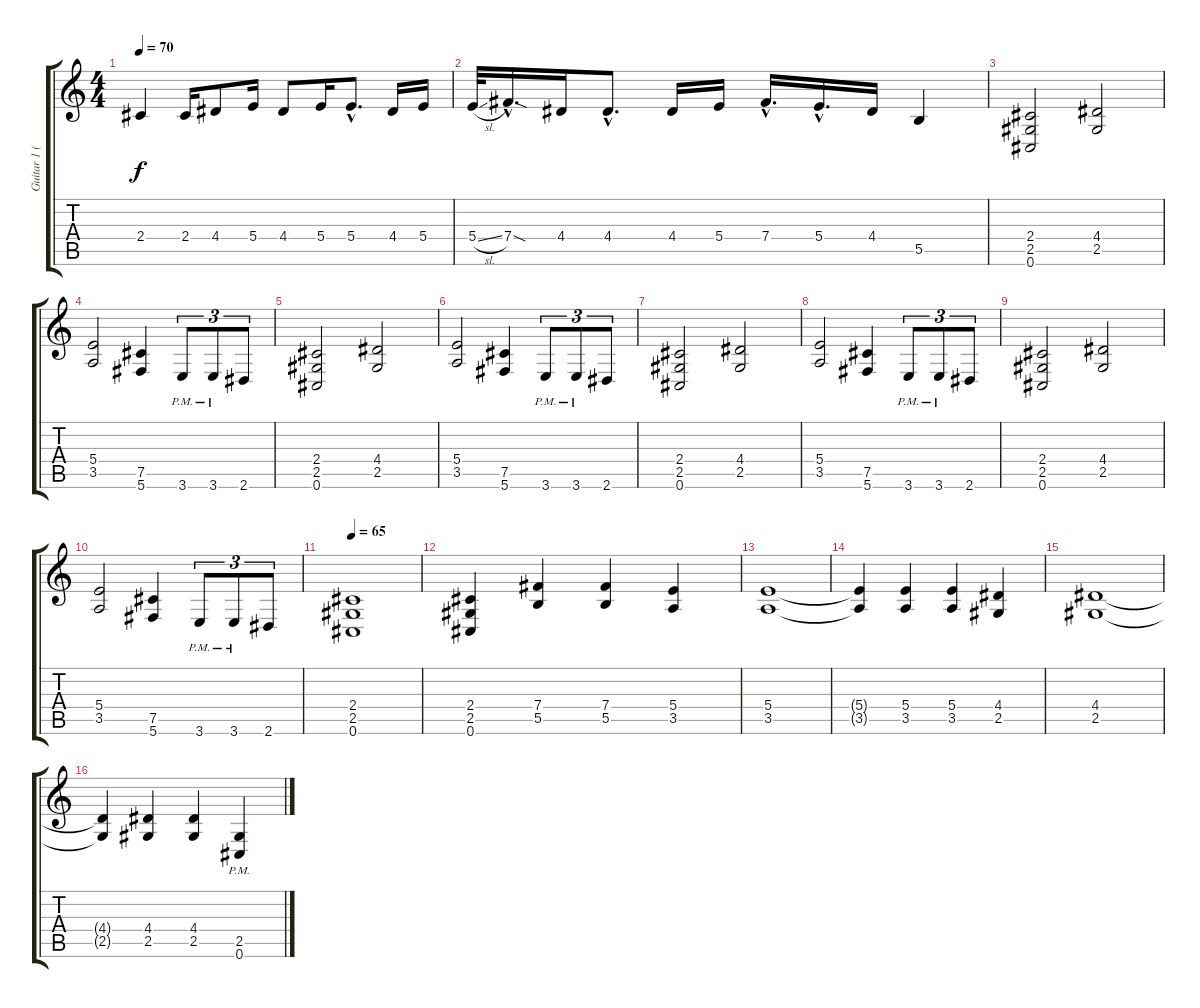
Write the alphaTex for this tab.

\track ("Guitar 1 (Distortion)" "Guitar 1 (") {instrument distortionguitar}
\staff {score tabs}
\tuning (Db4 Ab3 E3 B2 Gb2 Db2) {hide}
\ts (4 4)
\tempo 70
\clef g2
\ks c
2.4.4{dy f} 2.4.16 4.4.8 5.4.16 4.4.8 5.4.16 5.4{hac}.8{d} 4.4.16 5.4.16 |
5.4{sl}.32 7.4{sod hac}.16{d} 4.4.16 4.4{hac}.8{d} 4.4.16 5.4.16 7.4{hac}.16{d} 5.4{hac}.16{d} 4.4.16 5.5.4 |
(2.4 2.5 0.6).2 (4.4 2.5).2 |
(5.4 3.5).2 (7.5 5.6).4 3.6{pm}.8{tu (3 2)} 3.6{pm}.8{tu (3 2)} 2.6.8{tu (3 2)} |
(2.4 2.5 0.6).2 (4.4 2.5).2 |
(5.4 3.5).2 (7.5 5.6).4 3.6{pm}.8{tu (3 2)} 3.6{pm}.8{tu (3 2)} 2.6.8{tu (3 2)} |
(2.4 2.5 0.6).2 (4.4 2.5).2 |
(5.4 3.5).2 (7.5 5.6).4 3.6{pm}.8{tu (3 2)} 3.6{pm}.8{tu (3 2)} 2.6.8{tu (3 2)} |
(2.4 2.5 0.6).2 (4.4 2.5).2 |
(5.4 3.5).2 (7.5 5.6).4 3.6{pm}.8{tu (3 2)} 3.6{pm}.8{tu (3 2)} 2.6.8{tu (3 2)} |
\tempo 65
(2.4 2.5 0.6).1 |
(2.4 2.5 0.6).4 (7.4 5.5).4 (7.4 5.5).4 (5.4 3.5).4 |
(5.4 3.5).1 |
(5.4{t} 3.5{t}).4 (5.4 3.5).4 (5.4 3.5).4 (4.4 2.5).4 |
(4.4 2.5).1 |
(4.4{t} 2.5{t}).4 (4.4 2.5).4 (4.4 2.5).4 (2.5{pm} 0.6{pm}).4
